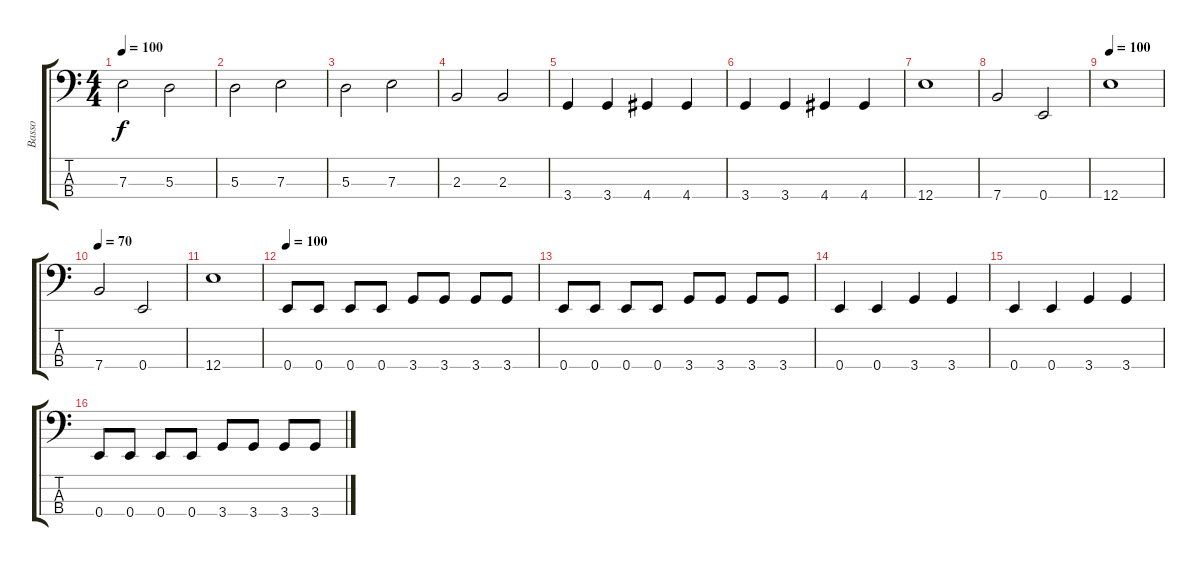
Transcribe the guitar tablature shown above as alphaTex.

\track ("Basso" "Basso") {instrument electricbassfinger}
\staff {score tabs}
\tuning (G2 D2 A1 E1) {hide}
\ts (4 4)
\tempo 100
\clef f4
\ks c
7.3.2{dy f} 5.3.2 |
5.3.2 7.3.2 |
5.3.2 7.3.2 |
2.3.2 2.3.2 |
3.4.4 3.4.4 4.4.4 4.4.4 |
3.4.4 3.4.4 4.4.4 4.4.4 |
12.4.1 |
7.4.2 0.4.2 |
\tempo 100
12.4.1 |
\tempo 70
7.4.2 0.4.2 |
12.4.1 |
\tempo 100
0.4.8 0.4.8 0.4.8 0.4.8 3.4.8 3.4.8 3.4.8 3.4.8 |
0.4.8 0.4.8 0.4.8 0.4.8 3.4.8 3.4.8 3.4.8 3.4.8 |
0.4.4 0.4.4 3.4.4 3.4.4 |
0.4.4 0.4.4 3.4.4 3.4.4 |
0.4.8 0.4.8 0.4.8 0.4.8 3.4.8 3.4.8 3.4.8 3.4.8
